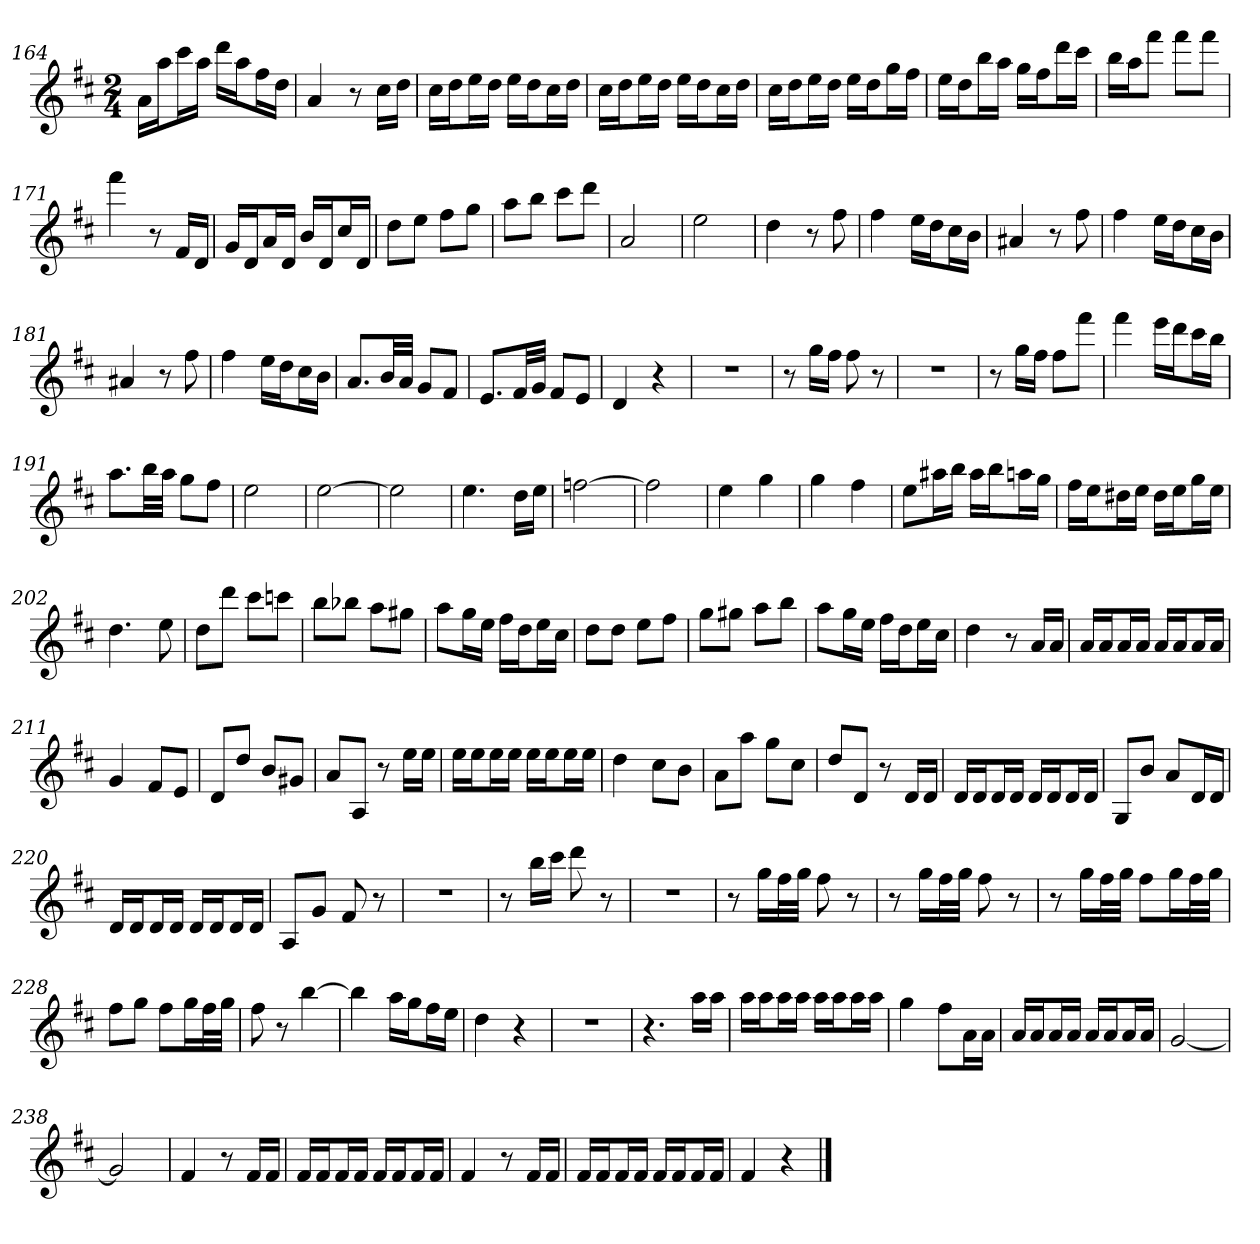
**kern
*part1
*staff1
*k[f#c#]
*D:
*M2/4
=164
16aLL
16aaJ
16ccc#L
16aaJJ
16dddLL
16aaJ
16ff#L
16ddJJ
=165
4a
8r
16cc#LL
16ddJJ
=166
16cc#LL
16ddJ
16eeL
16ddJJ
16eeLL
16ddJ
16cc#L
16ddJJ
=167
16cc#LL
16ddJ
16eeL
16ddJJ
16eeLL
16ddJ
16cc#L
16ddJJ
=168
16cc#LL
16ddJ
16eeL
16ddJJ
16eeLL
16ddJ
16ggL
16ff#JJ
=169
16eeLL
16ddJ
16bbL
16aaJJ
16ggLL
16ff#J
16dddL
16ccc#JJ
=170
16bbLL
16aaJ
8fff#J
8fff#L
8fff#J
=171
4fff#
8r
16f#LL
16dJJ
=172
16gLL
16dJ
16aL
16dJJ
16bLL
16dJ
16cc#L
16dJJ
=173
8ddL
8eeJ
8ff#L
8ggJ
=174
8aaL
8bbJ
8ccc#L
8dddJ
=175
2a
=176
2ee
=177
4dd
8r
8ff#
=178
4ff#
16eeLL
16ddJ
16cc#L
16bJJ
=179
4a#X
8r
8ff#
=180
4ff#
16eeLL
16ddJ
16cc#L
16bJJ
=181
4a#X
8r
8ff#
=182
4ff#
16eeLL
16ddJ
16cc#L
16bJJ
=183
8.aL
32bLL
32aJJJ
8gL
8f#J
=184
8.eL
32f#LL
32gJJJ
8f#L
8eJ
=185
4d
4r
=186
2r
=187
8r
16ggLL
16ff#JJ
8ff#
8r
=188
2r
=189
8r
16ggLL
16ff#JJ
8ff#L
8fff#J
=190
4fff#
16eeeLL
16dddJ
16ccc#L
16bbJJ
=191
8.aaL
32bbLL
32aaJJJ
8ggL
8ff#J
=192
2ee
=193
[2ee
=194
2ee]
=195
4.ee
16ddLL
16eeJJ
=196
[2ffn
=197
2ff]
=198
4ee
4gg
=199
4gg
4ff#
=200
8eeL
16aa#XL
16bbJJ
16aa#LL
16bbJ
16aanL
16ggJJ
=201
16ff#LL
16eeJ
16dd#XL
16eeJJ
16dd#LL
16eeJ
16ggL
16eeJJ
=202
4.dd
8ee
=203
8ddL
8dddJ
8ccc#L
8cccnJ
=204
8bbL
8bb-XJ
8aaL
8gg#XJ
=205
8aaL
16ggL
16eeJJ
16ff#LL
16ddJ
16eeL
16cc#JJ
=206
8ddL
8ddJ
8eeL
8ff#J
=207
8ggL
8gg#XJ
8aaL
8bbJ
=208
8aaL
16ggL
16eeJJ
16ff#LL
16ddJ
16eeL
16cc#JJ
=209
4dd
8r
16aLL
16aJJ
=210
16aLL
16aJ
16aL
16aJJ
16aLL
16aJ
16aL
16aJJ
=211
4g
8f#L
8eJ
=212
8dL
8ddJ
8bL
8g#XJ
=213
8aL
8AJ
8r
16eeLL
16eeJJ
=214
16eeLL
16eeJ
16eeL
16eeJJ
16eeLL
16eeJ
16eeL
16eeJJ
=215
4dd
8cc#L
8bJ
=216
8aL
8aaJ
8ggL
8cc#J
=217
8ddL
8dJ
8r
16dLL
16dJJ
=218
16dLL
16dJ
16dL
16dJJ
16dLL
16dJ
16dL
16dJJ
=219
8GL
8bJ
8aL
16dL
16dJJ
=220
16dLL
16dJ
16dL
16dJJ
16dLL
16dJ
16dL
16dJJ
=221
8AL
8gJ
8f#
8r
=222
2r
=223
8r
16bbLL
16ccc#JJ
8ddd
8r
=224
2r
=225
8r
16ggLL
32ff#L
32ggJJJ
8ff#
8r
=226
8r
16ggLL
32ff#L
32ggJJJ
8ff#
8r
=227
8r
16ggLL
32ff#L
32ggJJJ
8ff#L
16ggL
32ff#L
32ggJJJ
=228
8ff#L
8ggJ
8ff#L
16ggL
32ff#L
32ggJJJ
=229
8ff#
8r
[4bb
=230
4bb]
16aaLL
16ggJ
16ff#L
16eeJJ
=231
4dd
4r
=232
2r
=233
4.r
16aaLL
16aaJJ
=234
16aaLL
16aaJ
16aaL
16aaJJ
16aaLL
16aaJ
16aaL
16aaJJ
=235
4gg
8ff#L
16aL
16aJJ
=236
16aLL
16aJ
16aL
16aJJ
16aLL
16aJ
16aL
16aJJ
=237
[2g
=238
2g]
=239
4f#
8r
16f#LL
16f#JJ
=240
16f#LL
16f#J
16f#L
16f#JJ
16f#LL
16f#J
16f#L
16f#JJ
=241
4f#
8r
16f#LL
16f#JJ
=242
16f#LL
16f#J
16f#L
16f#JJ
16f#LL
16f#J
16f#L
16f#JJ
=243
4f#
4r
==
*-
